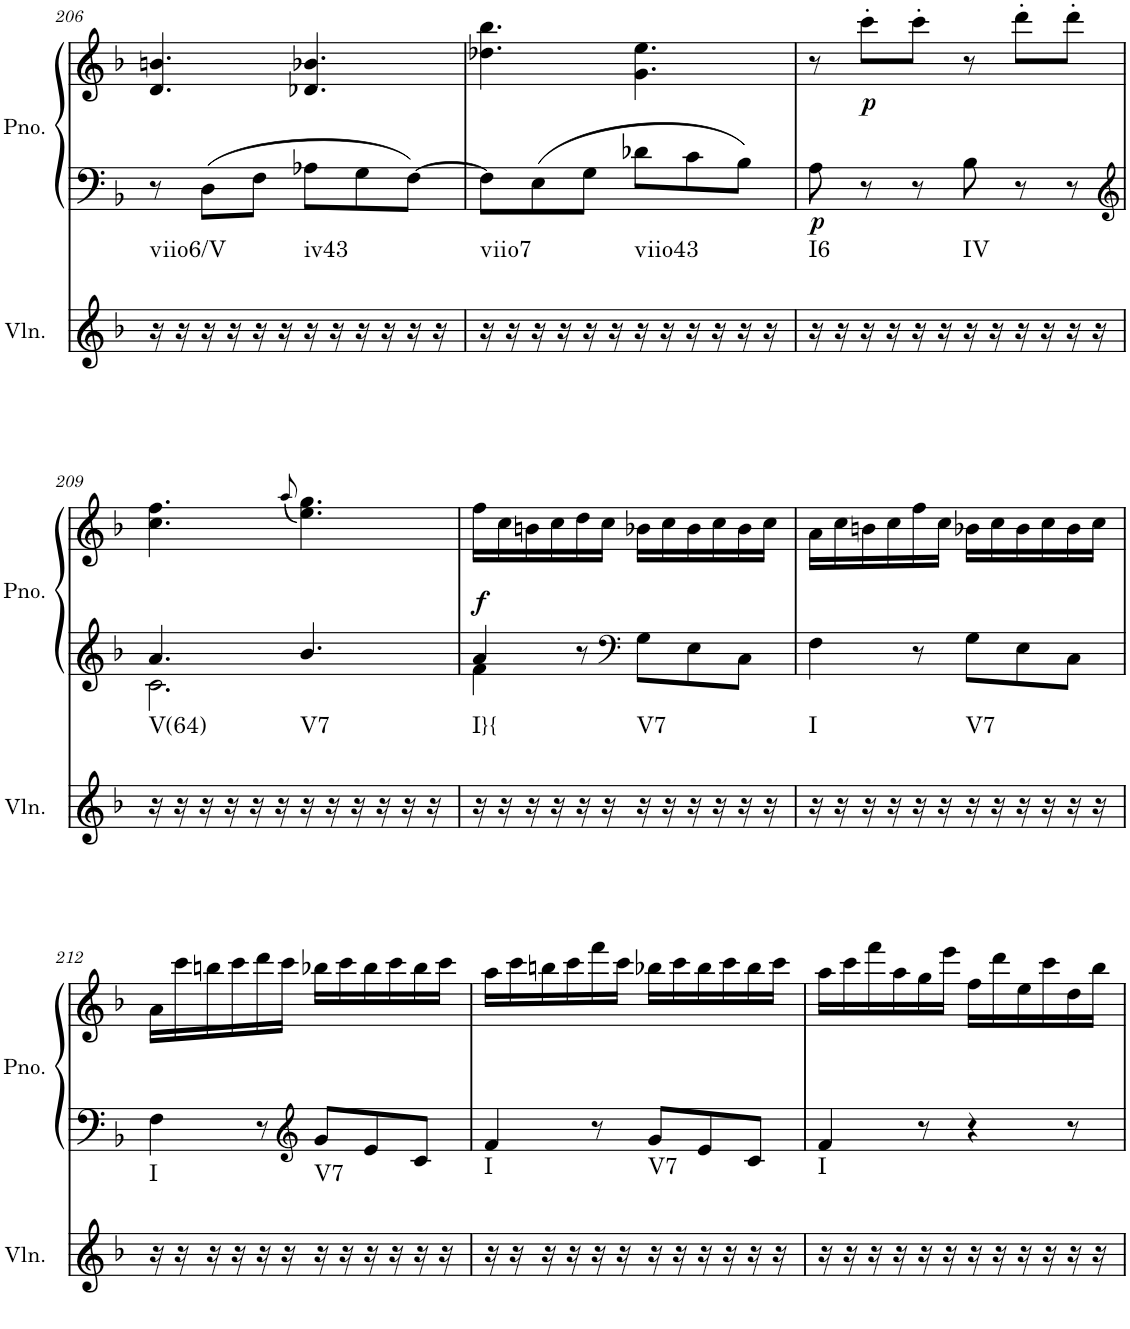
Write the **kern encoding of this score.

**kern	**harte	**kern	**kern	**dynam
*part2	*part2	*part1	*part1	*part1
*staff3	*	*staff2	*staff1	*staff1/2
*I"Violin	*	*I"Piano, Piano right	*	*
*I'Vln.	*	*I'Pno.	*	*
!!LO:PB:g=z
*clefG2	*	*clefF4	*clefG2	*
*k[b-]	*	*k[b-]	*k[b-]	*
*M6/8	*	*M6/8	*M6/8	*
=206	=206	=206	=206	=206
!	!LO:H:kt=viio6/V	!	!	!
16r	N	8r	4.d/ 4.bn/	.
16r	.	.	.	.
16r	.	8D\L	.	.
16r	.	.	.	.
16r	.	8F\J	.	.
16r	.	.	.	.
!	!LO:H:kt=iv43	!	!	!
16r	N	8A-X\L	4.d-X/ 4.b-X/	.
16r	.	.	.	.
16r	.	8G\	.	.
16r	.	.	.	.
16r	.	[8F\J	.	.
16r	.	.	.	.
=207	=207	=207	=207	=207
!	!LO:H:kt=viio7	!	!	!
16r	N	8F\L]	4.dd-X\ 4.bb-\	.
16r	.	.	.	.
16r	.	8E\	.	.
16r	.	.	.	.
16r	.	8G\J	.	.
16r	.	.	.	.
!	!LO:H:kt=viio43	!	!	!
16r	N	8d-X\L	4.g\ 4.ee\	.
16r	.	.	.	.
16r	.	8c\	.	.
16r	.	.	.	.
16r	.	8B-\J	.	.
16r	.	.	.	.
=208	=208	=208	=208	=208
!	!LO:H:kt=I6	!	!	!LO:DY:b=2
16r	N	8A\	8r	p
16r	.	.	.	.
!	!	!	!	!LO:DY:b
16r	.	8r	8ccc'\L	p
16r	.	.	.	.
16r	.	8r	8ccc'\J	.
16r	.	.	.	.
!	!LO:H:kt=IV	!	!	!
16r	N	8B-\	8r	.
16r	.	.	.	.
16r	.	8r	8ddd'\L	.
16r	.	.	.	.
16r	.	8r	8ddd'\J	.
16r	.	.	.	.
!!LO:LB:g=z
=209	=209	=209	=209	=209
*	*	*clefG2	*	*
*	*	*^	*	*
!	!LO:H:kt=V(64)	!	!	!	!
16r	N	4.a/	2.c\	4.cc\ 4.ff\	.
16r	.	.	.	.	.
16r	.	.	.	.	.
16r	.	.	.	.	.
16r	.	.	.	.	.
16r	.	.	.	.	.
.	.	.	.	(8qaa/	.
!	!LO:H:kt=V7	!	!	!	!
16r	N	4.b-/	.	4.ee\ 4.gg\)	.
16r	.	.	.	.	.
16r	.	.	.	.	.
16r	.	.	.	.	.
16r	.	.	.	.	.
16r	.	.	.	.	.
=210	=210	=210	=210	=210	=210
!	!LO:H:kt=I}{	!	!	!	!LO:DY:a=2
16r	N	4a/	4f\	16ff\LL	f
16r	.	.	.	16cc\	.
16r	.	.	.	16bn\	.
16r	.	.	.	16cc\	.
16r	.	8r	2ryy	16dd\	.
16r	.	.	.	16cc\JJ	.
*	*	*clefF4	*	*	*
!	!LO:H:kt=V7	!	!	!	!
16r	N	8G\L	.	16b-X\LL	.
16r	.	.	.	16cc\	.
16r	.	8E\	.	16b-\	.
16r	.	.	.	16cc\	.
16r	.	8C\J	.	16b-\	.
16r	.	.	.	16cc\JJ	.
*	*	*v	*v	*	*
=211	=211	=211	=211	=211
!	!LO:H:kt=I	!	!	!
16r	N	4F\	16a\LL	.
16r	.	.	16cc\	.
16r	.	.	16bn\	.
16r	.	.	16cc\	.
16r	.	8r	16ff\	.
16r	.	.	16cc\JJ	.
!	!LO:H:kt=V7	!	!	!
16r	N	8G\L	16b-X\LL	.
16r	.	.	16cc\	.
16r	.	8E\	16b-\	.
16r	.	.	16cc\	.
16r	.	8C\J	16b-\	.
16r	.	.	16cc\JJ	.
!!LO:LB:g=z
=212	=212	=212	=212	=212
!	!LO:H:kt=I	!	!	!
16r	N	4F\	16a\LL	.
16r	.	.	16ccc\	.
16r	.	.	16bbn\	.
16r	.	.	16ccc\	.
16r	.	8r	16ddd\	.
16r	.	.	16ccc\JJ	.
*	*	*clefG2	*	*
!	!LO:H:kt=V7	!	!	!
16r	N	8g/L	16bb-X\LL	.
16r	.	.	16ccc\	.
16r	.	8e/	16bb-\	.
16r	.	.	16ccc\	.
16r	.	8c/J	16bb-\	.
16r	.	.	16ccc\JJ	.
=213	=213	=213	=213	=213
!	!LO:H:kt=I	!	!	!
16r	N	4f/	16aa\LL	.
16r	.	.	16ccc\	.
16r	.	.	16bbn\	.
16r	.	.	16ccc\	.
16r	.	8r	16fff\	.
16r	.	.	16ccc\JJ	.
!	!LO:H:kt=V7	!	!	!
16r	N	8g/L	16bb-X\LL	.
16r	.	.	16ccc\	.
16r	.	8e/	16bb-\	.
16r	.	.	16ccc\	.
16r	.	8c/J	16bb-\	.
16r	.	.	16ccc\JJ	.
=214	=214	=214	=214	=214
!	!LO:H:kt=I	!	!	!
16r	N	4f/	16aa\LL	.
16r	.	.	16ccc\	.
16r	.	.	16fff\	.
16r	.	.	16aa\	.
16r	.	8r	16gg\	.
16r	.	.	16eee\JJ	.
16r	.	4r	16ff\LL	.
16r	.	.	16ddd\	.
16r	.	.	16ee\	.
16r	.	.	16ccc\	.
16r	.	8r	16dd\	.
16r	.	.	16bb-\JJ	.
=	=	=	=	=
*-	*-	*-	*-	*-
